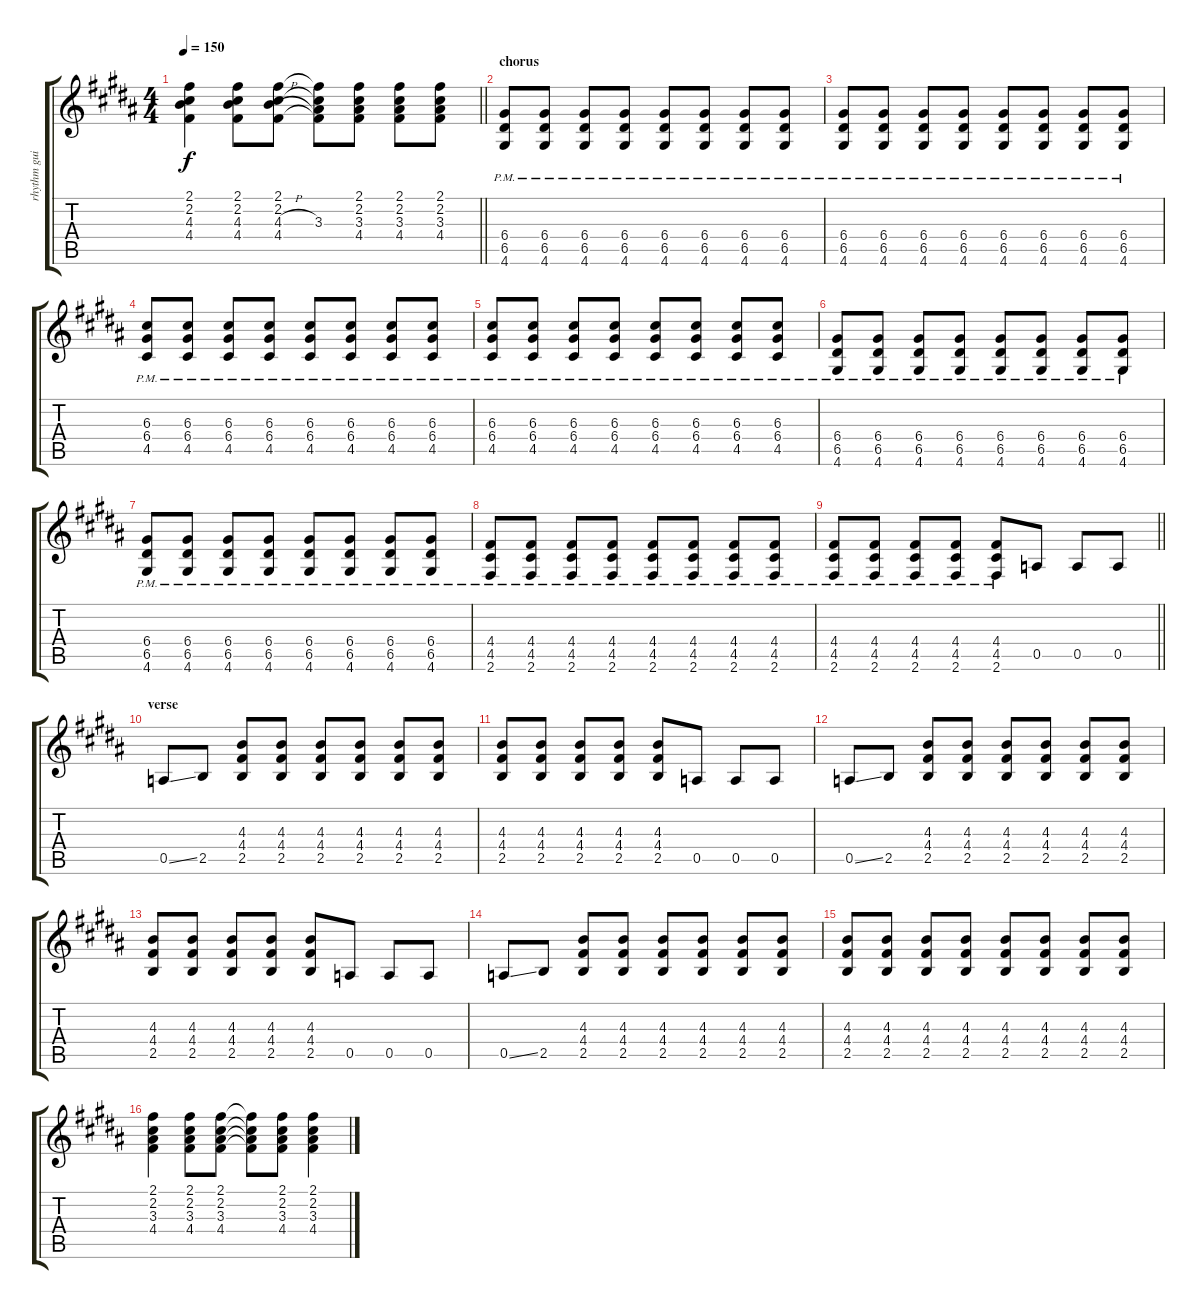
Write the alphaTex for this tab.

\track ("rhythm guitar" "rhythm gui") {instrument overdrivenguitar}
\staff {score tabs}
\tuning (E4 B3 G3 D3 A2 E2) {hide}
\ts (4 4)
\tempo 150
\clef g2
\barLineRight lightlight
\ks b
(2.1 2.2 4.3 4.4).4{dy f} (2.1 2.2 4.3 4.4).8 (2.1 2.2 4.3{h} 4.4).8 (2.1{t} 2.2{t} 3.3 4.4{t}).8 (2.1 2.2 3.3 4.4).8 (2.1 2.2 3.3 4.4).8 (2.1 2.2 3.3 4.4).8 |
\section ("" "chorus")
(6.4{pm} 6.5{pm} 4.6{pm}).8 (6.4{pm} 6.5{pm} 4.6{pm}).8 (6.4{pm} 6.5{pm} 4.6{pm}).8 (6.4{pm} 6.5{pm} 4.6{pm}).8 (6.4{pm} 6.5{pm} 4.6{pm}).8 (6.4{pm} 6.5{pm} 4.6{pm}).8 (6.4{pm} 6.5{pm} 4.6{pm}).8 (6.4{pm} 6.5{pm} 4.6{pm}).8 |
(6.4{pm} 6.5{pm} 4.6{pm}).8 (6.4{pm} 6.5{pm} 4.6{pm}).8 (6.4{pm} 6.5{pm} 4.6{pm}).8 (6.4{pm} 6.5{pm} 4.6{pm}).8 (6.4{pm} 6.5{pm} 4.6{pm}).8 (6.4{pm} 6.5{pm} 4.6{pm}).8 (6.4{pm} 6.5{pm} 4.6{pm}).8 (6.4{pm} 6.5{pm} 4.6{pm}).8 |
(6.3{pm} 6.4{pm} 4.5{pm}).8 (6.3{pm} 6.4{pm} 4.5{pm}).8 (6.3{pm} 6.4{pm} 4.5{pm}).8 (6.3{pm} 6.4{pm} 4.5{pm}).8 (6.3{pm} 6.4{pm} 4.5{pm}).8 (6.3{pm} 6.4{pm} 4.5{pm}).8 (6.3{pm} 6.4{pm} 4.5{pm}).8 (6.3{pm} 6.4{pm} 4.5{pm}).8 |
(6.3{pm} 6.4{pm} 4.5{pm}).8 (6.3{pm} 6.4{pm} 4.5{pm}).8 (6.3{pm} 6.4{pm} 4.5{pm}).8 (6.3{pm} 6.4{pm} 4.5{pm}).8 (6.3{pm} 6.4{pm} 4.5{pm}).8 (6.3{pm} 6.4{pm} 4.5{pm}).8 (6.3{pm} 6.4{pm} 4.5{pm}).8 (6.3{pm} 6.4{pm} 4.5{pm}).8 |
(6.4{pm} 6.5{pm} 4.6{pm}).8 (6.4{pm} 6.5{pm} 4.6{pm}).8 (6.4{pm} 6.5{pm} 4.6{pm}).8 (6.4{pm} 6.5{pm} 4.6{pm}).8 (6.4{pm} 6.5{pm} 4.6{pm}).8 (6.4{pm} 6.5{pm} 4.6{pm}).8 (6.4{pm} 6.5{pm} 4.6{pm}).8 (6.4{pm} 6.5{pm} 4.6{pm}).8 |
(6.4{pm} 6.5{pm} 4.6{pm}).8 (6.4{pm} 6.5{pm} 4.6{pm}).8 (6.4{pm} 6.5{pm} 4.6{pm}).8 (6.4{pm} 6.5{pm} 4.6{pm}).8 (6.4{pm} 6.5{pm} 4.6{pm}).8 (6.4{pm} 6.5{pm} 4.6{pm}).8 (6.4{pm} 6.5{pm} 4.6{pm}).8 (6.4{pm} 6.5{pm} 4.6{pm}).8 |
(4.4{pm} 4.5{pm} 2.6{pm}).8 (4.4{pm} 4.5{pm} 2.6{pm}).8 (4.4{pm} 4.5{pm} 2.6{pm}).8 (4.4{pm} 4.5{pm} 2.6{pm}).8 (4.4{pm} 4.5{pm} 2.6{pm}).8 (4.4{pm} 4.5{pm} 2.6{pm}).8 (4.4{pm} 4.5{pm} 2.6{pm}).8 (4.4{pm} 4.5{pm} 2.6{pm}).8 |
\barLineRight lightlight
(4.4{pm} 4.5{pm} 2.6{pm}).8 (4.4{pm} 4.5{pm} 2.6{pm}).8 (4.4{pm} 4.5{pm} 2.6{pm}).8 (4.4{pm} 4.5{pm} 2.6{pm}).8 (4.4{pm} 4.5{pm} 2.6{pm}).8 0.5.8 0.5.8 0.5.8 |
\section ("" "verse")
0.5{ss}.8 2.5.8 (4.3 4.4 2.5).8 (4.3 4.4 2.5).8 (4.3 4.4 2.5).8 (4.3 4.4 2.5).8 (4.3 4.4 2.5).8 (4.3 4.4 2.5).8 |
(4.3 4.4 2.5).8 (4.3 4.4 2.5).8 (4.3 4.4 2.5).8 (4.3 4.4 2.5).8 (4.3 4.4 2.5).8 0.5.8 0.5.8 0.5.8 |
0.5{ss}.8 2.5.8 (4.3 4.4 2.5).8 (4.3 4.4 2.5).8 (4.3 4.4 2.5).8 (4.3 4.4 2.5).8 (4.3 4.4 2.5).8 (4.3 4.4 2.5).8 |
(4.3 4.4 2.5).8 (4.3 4.4 2.5).8 (4.3 4.4 2.5).8 (4.3 4.4 2.5).8 (4.3 4.4 2.5).8 0.5.8 0.5.8 0.5.8 |
0.5{ss}.8 2.5.8 (4.3 4.4 2.5).8 (4.3 4.4 2.5).8 (4.3 4.4 2.5).8 (4.3 4.4 2.5).8 (4.3 4.4 2.5).8 (4.3 4.4 2.5).8 |
(4.3 4.4 2.5).8 (4.3 4.4 2.5).8 (4.3 4.4 2.5).8 (4.3 4.4 2.5).8 (4.3 4.4 2.5).8 (4.3 4.4 2.5).8 (4.3 4.4 2.5).8 (4.3 4.4 2.5).8 |
(2.1 2.2 3.3 4.4).4 (2.1 2.2 3.3 4.4).8 (2.1 2.2 3.3 4.4).8 (2.1{t} 2.2{t} 3.3{t} 4.4{t}).8 (2.1 2.2 3.3 4.4).8 (2.1 2.2 3.3 4.4).4
